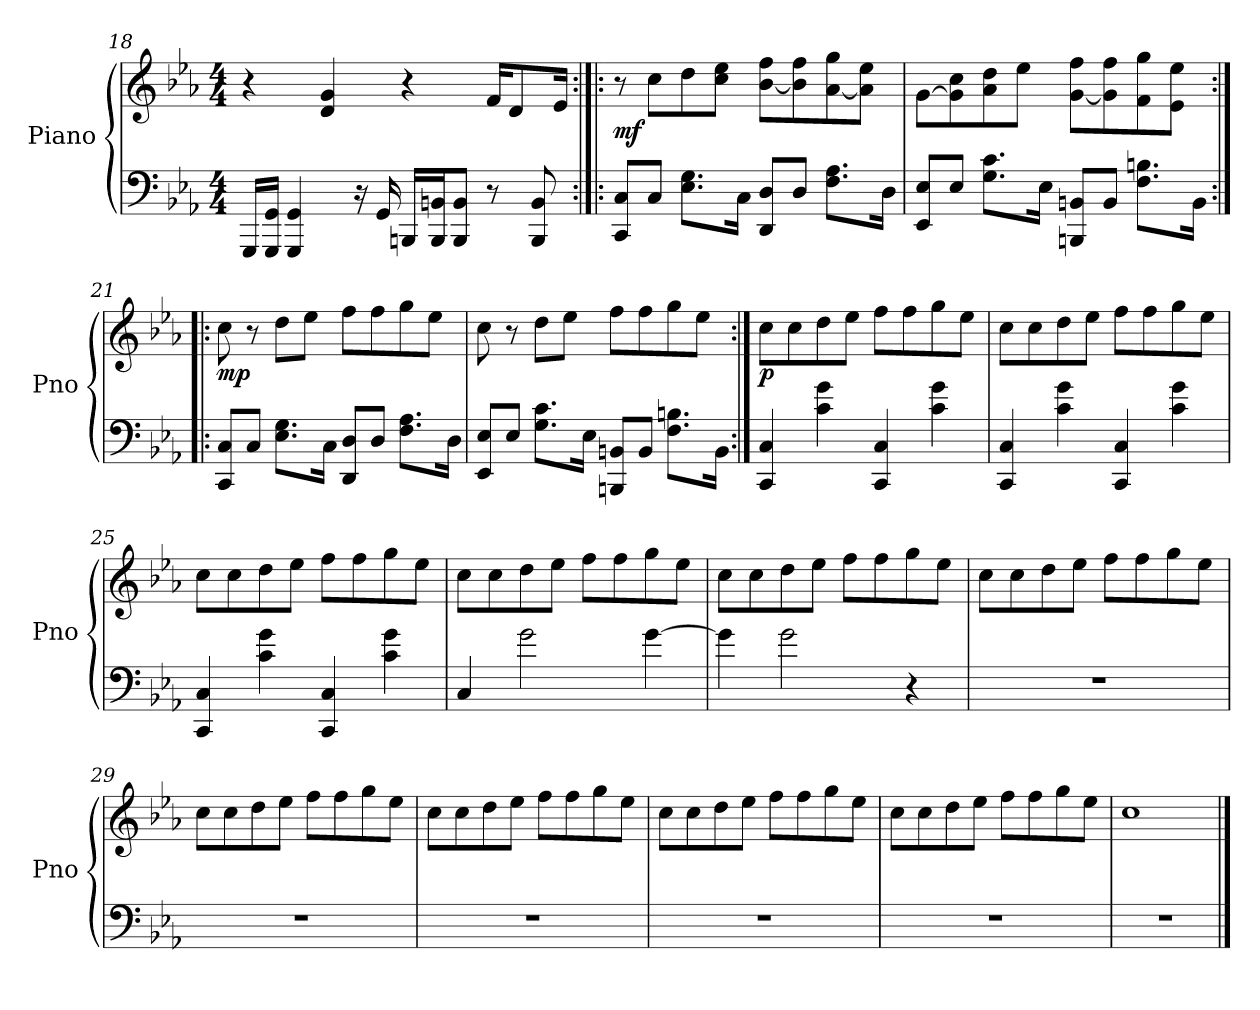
**kern	**kern	**dynam
*part1	*part1	*part1
*staff2	*staff1	*staff1/2
*I"Piano	*	*
*I'Pno	*	*
*clefF4	*clefG2	*
*k[b-e-a-]	*k[b-e-a-]	*
*M4/4	*M4/4	*
=18	=18	=18
16GGG/LL	4r	.
16GGG/ 16GG/JJ	.	.
4GGG/ 4GG/	.	.
.	4d/ 4g/	.
16r	.	.
16GG/	.	.
16BBBn/LL	4r	.
16BBB/ 16BBn/J	.	.
8BBB/ 8BB/J	.	.
8r	16f/KL	.
.	8d/	.
8BBB/ 8BB/	.	.
.	16e-/Jk	.
=19:|!|:	=19:|!|:	=19:|!|:
!	!	!LO:DY:b
8CC/ 8C/L	8r	mf
8C/J	8cc\L	.
8.E-\ 8.G\L	8dd\	.
.	8cc\ 8ee-\J	.
16C\Jk	.	.
8DD/ 8D/L	[8b-\ 8ff\L	.
8D/J	8b-\] 8ff\	.
8.F\ 8.A-\L	[8a-\ 8gg\	.
.	8a-\] 8ee-\J	.
16D\Jk	.	.
!!LO:PB:g=z
=20	=20	=20
8EE-/ 8E-/L	[8g\L	.
8E-/J	8g\] 8cc\	.
8.G\ 8.c\L	8a-\ 8dd\	.
.	8ee-\J	.
16E-\Jk	.	.
8BBBn/ 8BBn/L	[8g\ 8ff\L	.
8BB/J	8g\] 8ff\	.
8.F\ 8.Bn\L	8f\ 8gg\	.
.	8e-\ 8ee-\J	.
16BB\Jk	.	.
=21:|!|:	=21:|!|:	=21:|!|:
!	!	!LO:DY:b
8CC/ 8C/L	8cc\	mp
8C/J	8r	.
8.E-\ 8.G\L	8dd\L	.
.	8ee-\J	.
16C\Jk	.	.
8DD/ 8D/L	8ff\L	.
8D/J	8ff\	.
8.F\ 8.A-\L	8gg\	.
.	8ee-\J	.
16D\Jk	.	.
=22	=22	=22
8EE-/ 8E-/L	8cc\	.
8E-/J	8r	.
8.G\ 8.c\L	8dd\L	.
.	8ee-\J	.
16E-\Jk	.	.
8BBBn/ 8BBn/L	8ff\L	.
8BB/J	8ff\	.
8.F\ 8.Bn\L	8gg\	.
.	8ee-\J	.
16BB\Jk	.	.
=23:|!	=23:|!	=23:|!
!	!	!LO:DY:b
4CC/ 4C/	8cc\L	p
.	8cc\	.
4c\ 4g\	8dd\	.
.	8ee-\J	.
4CC/ 4C/	8ff\L	.
.	8ff\	.
4c\ 4g\	8gg\	.
.	8ee-\J	.
!!LO:LB:g=z
=24	=24	=24
4CC/ 4C/	8cc\L	.
.	8cc\	.
4c\ 4g\	8dd\	.
.	8ee-\J	.
4CC/ 4C/	8ff\L	.
.	8ff\	.
4c\ 4g\	8gg\	.
.	8ee-\J	.
=25	=25	=25
4CC/ 4C/	8cc\L	.
.	8cc\	.
4c\ 4g\	8dd\	.
.	8ee-\J	.
4CC/ 4C/	8ff\L	.
.	8ff\	.
4c\ 4g\	8gg\	.
.	8ee-\J	.
=26	=26	=26
4C/	8cc\L	.
.	8cc\	.
2g\	8dd\	.
.	8ee-\J	.
.	8ff\L	.
.	8ff\	.
[4g\	8gg\	.
.	8ee-\J	.
=27	=27	=27
4g\]	8cc\L	.
.	8cc\	.
2g\	8dd\	.
.	8ee-\J	.
.	8ff\L	.
.	8ff\	.
4r	8gg\	.
.	8ee-\J	.
=28	=28	=28
1r	8cc\L	.
.	8cc\	.
.	8dd\	.
.	8ee-\J	.
.	8ff\L	.
.	8ff\	.
.	8gg\	.
.	8ee-\J	.
!!LO:LB:g=z
=29	=29	=29
1r	8cc\L	.
.	8cc\	.
.	8dd\	.
.	8ee-\J	.
.	8ff\L	.
.	8ff\	.
.	8gg\	.
.	8ee-\J	.
=30	=30	=30
1r	8cc\L	.
.	8cc\	.
.	8dd\	.
.	8ee-\J	.
.	8ff\L	.
.	8ff\	.
.	8gg\	.
.	8ee-\J	.
=31	=31	=31
1r	8cc\L	.
.	8cc\	.
.	8dd\	.
.	8ee-\J	.
.	8ff\L	.
.	8ff\	.
.	8gg\	.
.	8ee-\J	.
=32	=32	=32
1r	8cc\L	.
.	8cc\	.
.	8dd\	.
.	8ee-\J	.
.	8ff\L	.
.	8ff\	.
.	8gg\	.
.	8ee-\J	.
=33	=33	=33
1r	1cc	.
==	==	==
*-	*-	*-
